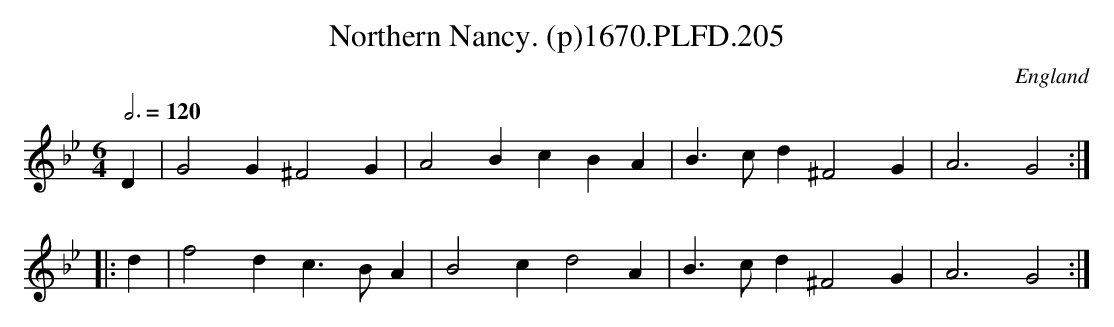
X:1
T:Northern Nancy. (p)1670.PLFD.205
M:6/4
L:1/4
Q:3/4=120
O:England
K:Bb
D|G2G^F2G|A2BcBA|B>cd^F2G|A3G2:|
|:d|f2dc>BA|B2cd2A|B>cd^F2G|A3G2:|
